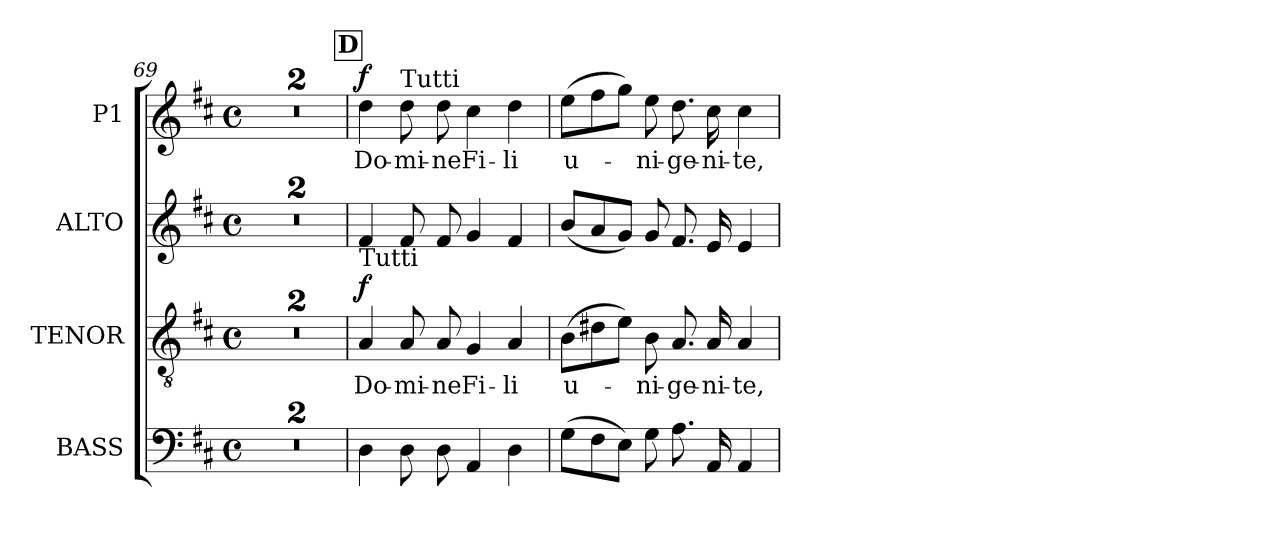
**kern	**kern	**text	**dynam	**kern	**kern	**text	**dynam
*part4	*part3	*part3	*part3	*part2	*part1	*part1	*part1
*staff4	*staff3	*staff3	*staff3	*staff2	*staff1	*staff1	*staff1
*I"BASS	*I"TENOR	*	*	*I"ALTO	*I"P1	*	*
*clefF4	*clefGv2	*	*	*clefG2	*clefG2	*	*
*	*ITrd7c12	*	*	*	*	*	*
*k[f#c#]	*k[f#c#]	*	*	*k[f#c#]	*k[f#c#]	*	*
*D:	*D:	*	*	*D:	*D:	*	*
*M4/4	*M4/4	*	*	*M4/4	*M4/4	*	*
*met(c)	*met(c)	*	*	*met(c)	*met(c)	*	*
=69	=69	=69	=69	=69	=69	=69	=69
1r	1r	.	.	1r	1r	.	.
=70	=70	=70	=70	=70	=70	=70	=70
1r	1r	.	.	1r	1r	.	.
!!LO:PB:g=z
!!LO:REH:place=s1:B:color=#000000:enc=box:fs=17.1407:t=D
=71	=71	=71	=71	=71	=71	=71	=71
!	!	!LO:LY:b:color=#000000	!	!	!	!	!
!	!LO:TX:a:t=Tutti	!	!	!	!	!	!
!	!	!	!	!	!	!LO:LY:b:color=#000000	!
4Di\	4AAi/	Do-	f	4f#i/	4ddi\	Do-	f
!	!	!LO:LY:b:color=#000000	!	!	!	!	!
!	!	!	!	!	!LO:TX:a:t=Tutti	!	!
!	!	!	!	!	!	!LO:LY:b:color=#000000	!
8Di\	8AAi/	-mi-	.	8f#i/	8ddi\	-mi-	.
!	!	!LO:LY:b:color=#000000	!	!	!	!	!
!	!	!	!	!	!	!LO:LY:b:color=#000000	!
8Di\	8AAi/	-ne	.	8f#i/	8ddi\	-ne	.
!	!	!LO:LY:b:color=#000000	!	!	!	!	!
!	!	!	!	!	!	!LO:LY:b:color=#000000	!
4AAi/	4GGi/	Fi-	.	4gi/	4cc#i\	Fi-	.
!	!	!LO:LY:b:color=#000000	!	!	!	!	!
!	!	!	!	!	!	!LO:LY:b:color=#000000	!
4Di\	4AAi/	-li	.	4f#i/	4ddi\	-li	.
=72	=72	=72	=72	=72	=72	=72	=72
!	!	!LO:LY:b:color=#000000	!	!	!	!	!
!	!	!	!	!	!	!LO:LY:b:color=#000000	!
(8Gi\L	(8BBi\L	u-	.	(8bi/L	(8eei\L	u-	.
8F#i\	8D#Xi\	.	.	8ai/	8ff#i\	.	.
8Ei\J)	8Ei\J)	.	.	8gi/J)	8ggi\J)	.	.
!	!	!LO:LY:b:color=#000000	!	!	!	!	!
!	!	!	!	!	!	!LO:LY:b:color=#000000	!
8Gi\	8BBi\	-ni-	.	8gi/	8eei\	-ni-	.
!	!	!LO:LY:b:color=#000000	!	!	!	!	!
!	!	!	!	!	!	!LO:LY:b:color=#000000	!
8.Ai\	8.AAi/	-ge-	.	8.f#i/	8.ddi\	-ge-	.
!	!	!LO:LY:b:color=#000000	!	!	!	!	!
!	!	!	!	!	!	!LO:LY:b:color=#000000	!
16AAi/	16AAi/	-ni-	.	16ei/	16cc#i\	-ni-	.
!	!	!LO:LY:b:color=#000000	!	!	!	!	!
!	!	!	!	!	!	!LO:LY:b:color=#000000	!
4AAi/	4AAi/	-te,	.	4ei/	4cc#i\	-te,	.
=	=	=	=	=	=	=	=
*-	*-	*-	*-	*-	*-	*-	*-
